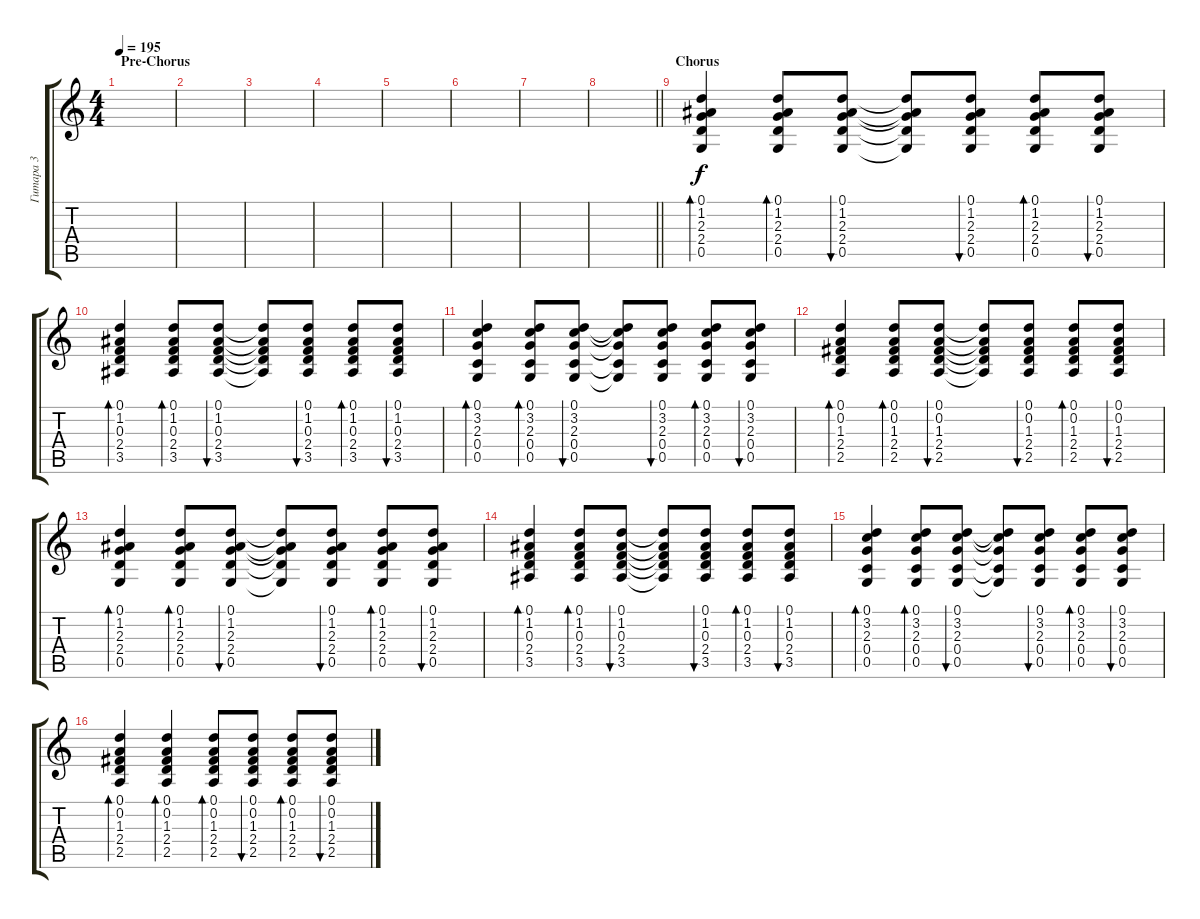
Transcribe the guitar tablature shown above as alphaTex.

\track ("Гитара 3" "Гитара 3") {instrument acousticguitarsteel}
\staff {score tabs}
\tuning (D4 A3 F3 C3 G2 D2) {hide}
\ts (4 4)
\section ("" "Pre-Chorus")
\tempo 195
\clef g2
\ks c
|
|
|
|
|
|
|
\barLineRight lightlight
|
\section ("" "Chorus")
(0.1 1.2 2.3 2.4 0.5).4{bd 60} (0.1 1.2 2.3 2.4 0.5).8{bd 60} (0.1 1.2 2.3 2.4 0.5).8{bu 60} (0.1{t} 1.2{t} 2.3{t} 2.4{t} 0.5{t}).8 (0.1 1.2 2.3 2.4 0.5).8{bu 60} (0.1 1.2 2.3 2.4 0.5).8{bd 60} (0.1 1.2 2.3 2.4 0.5).8{bu 60} |
(0.1 1.2 0.3 2.4 3.5).4{bd 60} (0.1 1.2 0.3 2.4 3.5).8{bd 60} (0.1 1.2 0.3 2.4 3.5).8{bu 60} (0.1{t} 1.2{t} 0.3{t} 2.4{t} 3.5{t}).8 (0.1 1.2 0.3 2.4 3.5).8{bu 60} (0.1 1.2 0.3 2.4 3.5).8{bd 60} (0.1 1.2 0.3 2.4 3.5).8{bu 60} |
(0.1 3.2 2.3 0.4 0.5).4{bd 60} (0.1 3.2 2.3 0.4 0.5).8{bd 60} (0.1 3.2 2.3 0.4 0.5).8{bu 60} (0.1{t} 3.2{t} 2.3{t} 0.4{t} 0.5{t}).8 (0.1 3.2 2.3 0.4 0.5).8{bu 60} (0.1 3.2 2.3 0.4 0.5).8{bd 60} (0.1 3.2 2.3 0.4 0.5).8{bu 60} |
(0.1 0.2 1.3 2.4 2.5).4{bd 60} (0.1 0.2 1.3 2.4 2.5).8{bd 60} (0.1 0.2 1.3 2.4 2.5).8{bu 60} (0.1{t} 0.2{t} 1.3{t} 2.4{t} 2.5{t}).8 (0.1 0.2 1.3 2.4 2.5).8{bu 60} (0.1 0.2 1.3 2.4 2.5).8{bd 60} (0.1 0.2 1.3 2.4 2.5).8{bu 60} |
(0.1 1.2 2.3 2.4 0.5).4{bd 60} (0.1 1.2 2.3 2.4 0.5).8{bd 60} (0.1 1.2 2.3 2.4 0.5).8{bu 60} (0.1{t} 1.2{t} 2.3{t} 2.4{t} 0.5{t}).8 (0.1 1.2 2.3 2.4 0.5).8{bu 60} (0.1 1.2 2.3 2.4 0.5).8{bd 60} (0.1 1.2 2.3 2.4 0.5).8{bu 60} |
(0.1 1.2 0.3 2.4 3.5).4{bd 60} (0.1 1.2 0.3 2.4 3.5).8{bd 60} (0.1 1.2 0.3 2.4 3.5).8{bu 60} (0.1{t} 1.2{t} 0.3{t} 2.4{t} 3.5{t}).8 (0.1 1.2 0.3 2.4 3.5).8{bu 60} (0.1 1.2 0.3 2.4 3.5).8{bd 60} (0.1 1.2 0.3 2.4 3.5).8{bu 60} |
(0.1 3.2 2.3 0.4 0.5).4{bd 60} (0.1 3.2 2.3 0.4 0.5).8{bd 60} (0.1 3.2 2.3 0.4 0.5).8{bu 60} (0.1{t} 3.2{t} 2.3{t} 0.4{t} 0.5{t}).8 (0.1 3.2 2.3 0.4 0.5).8{bu 60} (0.1 3.2 2.3 0.4 0.5).8{bd 60} (0.1 3.2 2.3 0.4 0.5).8{bu 60} |
(0.1 0.2 1.3 2.4 2.5).4{bd 60} (0.1 0.2 1.3 2.4 2.5).4{bd 60} (0.1 0.2 1.3 2.4 2.5).8{bd 60} (0.1 0.2 1.3 2.4 2.5).8{bu 60} (0.1 0.2 1.3 2.4 2.5).8{bd 60} (0.1 0.2 1.3 2.4 2.5).8{bu 60}
